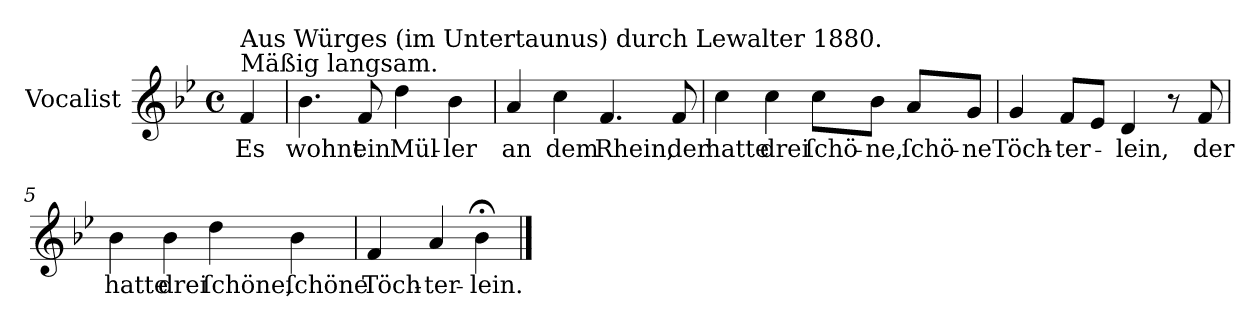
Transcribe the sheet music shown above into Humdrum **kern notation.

**kern	**text
*part1	*part1
*staff1	*staff1
*I"Vocalist	*
*k[b-e-]	*
*B-:	*
*M4/4	*
*met(c)	*
=	=
!LO:TX:a:t=Mäßig langsam.	!
!LO:TX:a:t=Aus Würges (im Untertaunus) durch Lewalter 1880.	!
4f	Es
=1	=1
4.b-	wohnt
8f	ein
4dd	Mül-
4b-	-ler
=2	=2
4a	an
4cc	dem
4.f	Rhein,
8f	der
=3	=3
4cc	hatte
4cc	drei
8ccL	ſchö-
8b-J	-ne,
8aL	ſchö-
8gJ	-ne
=4	=4
4g	Töch-
8fL	-ter-
8e-J	.
4d	-lein,
8r	.
8f	der
=5	=5
4b-	hatte
4b-	drei
4dd	ſchöne,
4b-	ſchöne
=6	=6
4f	Töch-
4a	-ter-
4b-;<	-lein.
==	==
*-	*-
